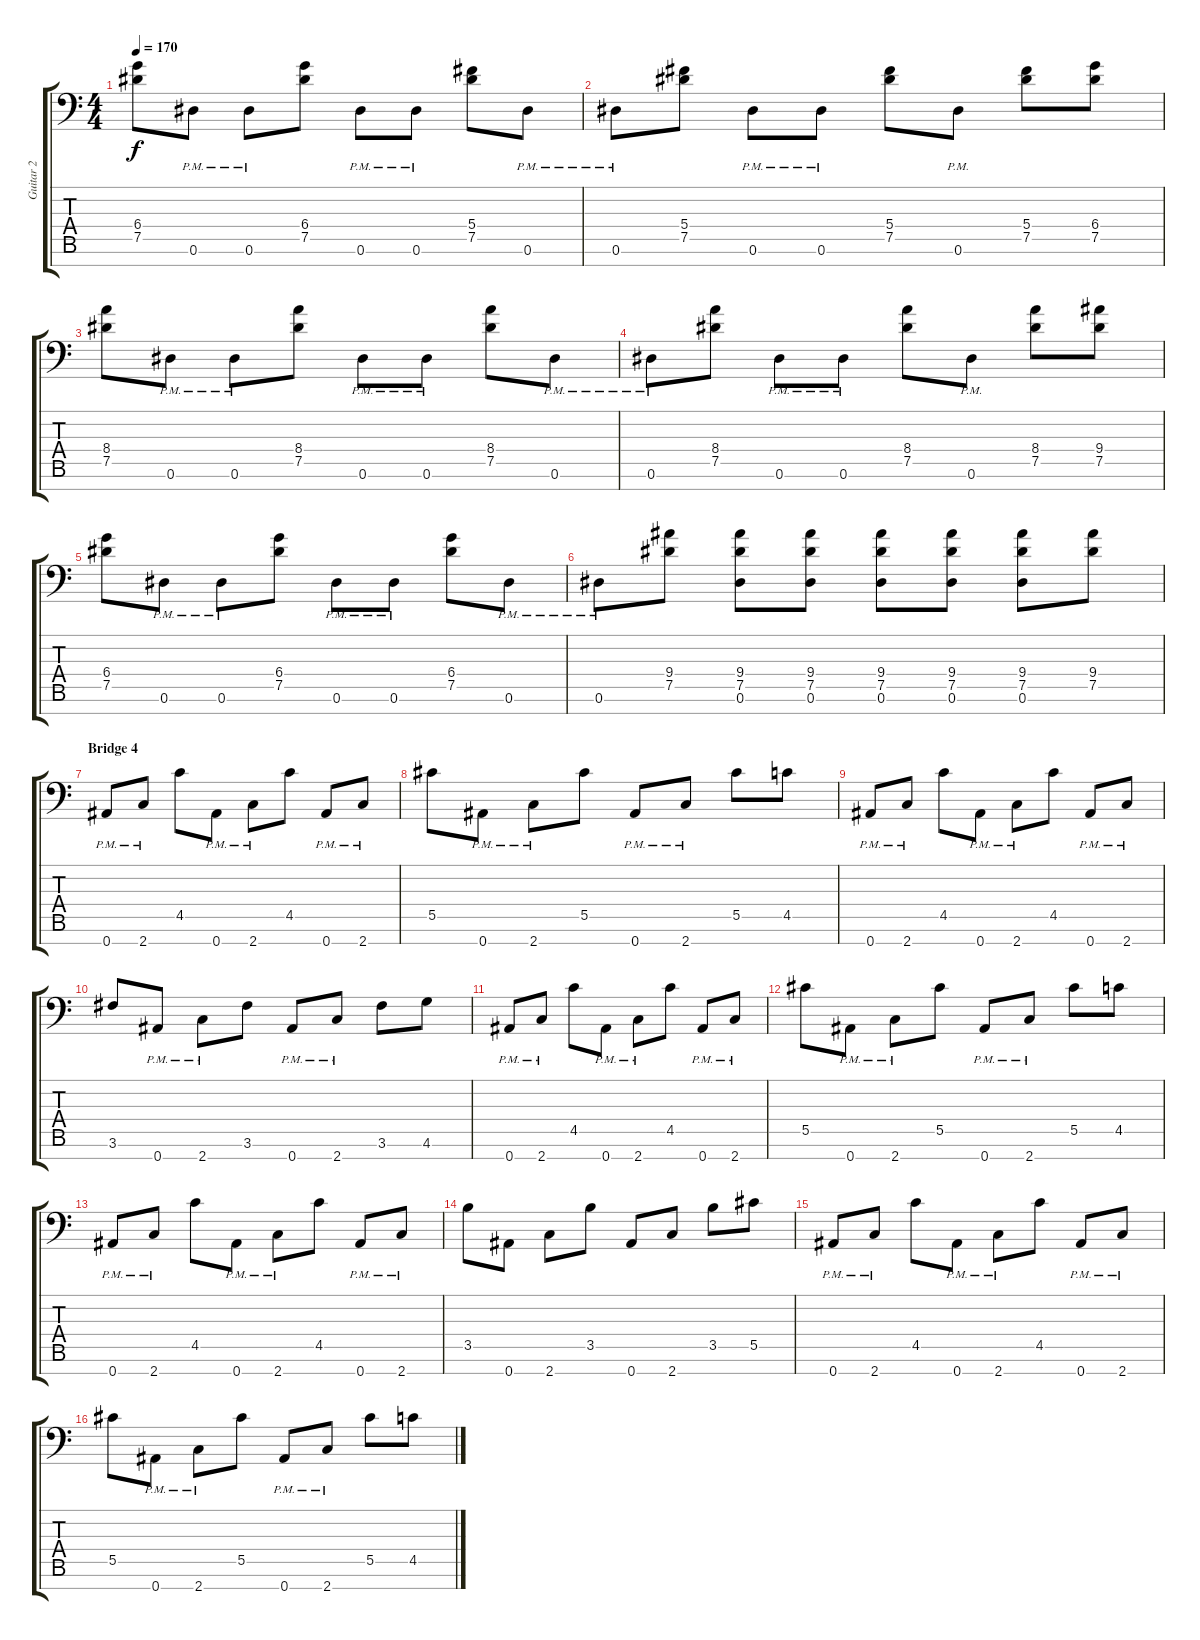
\track ("Guitar 2" "Guitar 2") {instrument distortionguitar}
\staff {score tabs}
\tuning (Eb4 Bb3 Gb3 Db3 Ab2 Eb2 Bb1) {hide}
\ts (4 4)
\tempo 170
\clef f4
\ks c
(6.4 7.5).8{dy f} 0.6{pm}.8 0.6{pm}.8 (6.4 7.5).8 0.6{pm}.8 0.6{pm}.8 (5.4 7.5).8 0.6{pm}.8 |
0.6{pm}.8 (5.4 7.5).8 0.6{pm}.8 0.6{pm}.8 (5.4 7.5).8 0.6{pm}.8 (5.4 7.5).8 (6.4 7.5).8 |
(8.4 7.5).8 0.6{pm}.8 0.6{pm}.8 (8.4 7.5).8 0.6{pm}.8 0.6{pm}.8 (8.4 7.5).8 0.6{pm}.8 |
0.6{pm}.8 (8.4 7.5).8 0.6{pm}.8 0.6{pm}.8 (8.4 7.5).8 0.6{pm}.8 (8.4 7.5).8 (9.4 7.5).8 |
(6.4 7.5).8 0.6{pm}.8 0.6{pm}.8 (6.4 7.5).8 0.6{pm}.8 0.6{pm}.8 (6.4 7.5).8 0.6{pm}.8 |
0.6{pm}.8 (9.4 7.5).8 (9.4 7.5 0.6).8 (9.4 7.5 0.6).8 (9.4 7.5 0.6).8 (9.4 7.5 0.6).8 (9.4 7.5 0.6).8 (9.4 7.5).8 |
\section ("" "Bridge 4")
0.7{pm}.8 2.7{pm}.8 4.5.8 0.7{pm}.8 2.7{pm}.8 4.5.8 0.7{pm}.8 2.7{pm}.8 |
5.5.8 0.7{pm}.8 2.7{pm}.8 5.5.8 0.7{pm}.8 2.7{pm}.8 5.5.8 4.5.8 |
0.7{pm}.8 2.7{pm}.8 4.5.8 0.7{pm}.8 2.7{pm}.8 4.5.8 0.7{pm}.8 2.7{pm}.8 |
3.6.8 0.7{pm}.8 2.7{pm}.8 3.6.8 0.7{pm}.8 2.7{pm}.8 3.6.8 4.6.8 |
0.7{pm}.8 2.7{pm}.8 4.5.8 0.7{pm}.8 2.7{pm}.8 4.5.8 0.7{pm}.8 2.7{pm}.8 |
5.5.8 0.7{pm}.8 2.7{pm}.8 5.5.8 0.7{pm}.8 2.7{pm}.8 5.5.8 4.5.8 |
0.7{pm}.8 2.7{pm}.8 4.5.8 0.7{pm}.8 2.7{pm}.8 4.5.8 0.7{pm}.8 2.7{pm}.8 |
3.5.8 0.7.8 2.7.8 3.5.8 0.7.8 2.7.8 3.5.8 5.5.8 |
0.7{pm}.8 2.7{pm}.8 4.5.8 0.7{pm}.8 2.7{pm}.8 4.5.8 0.7{pm}.8 2.7{pm}.8 |
5.5.8 0.7{pm}.8 2.7{pm}.8 5.5.8 0.7{pm}.8 2.7{pm}.8 5.5.8 4.5.8
